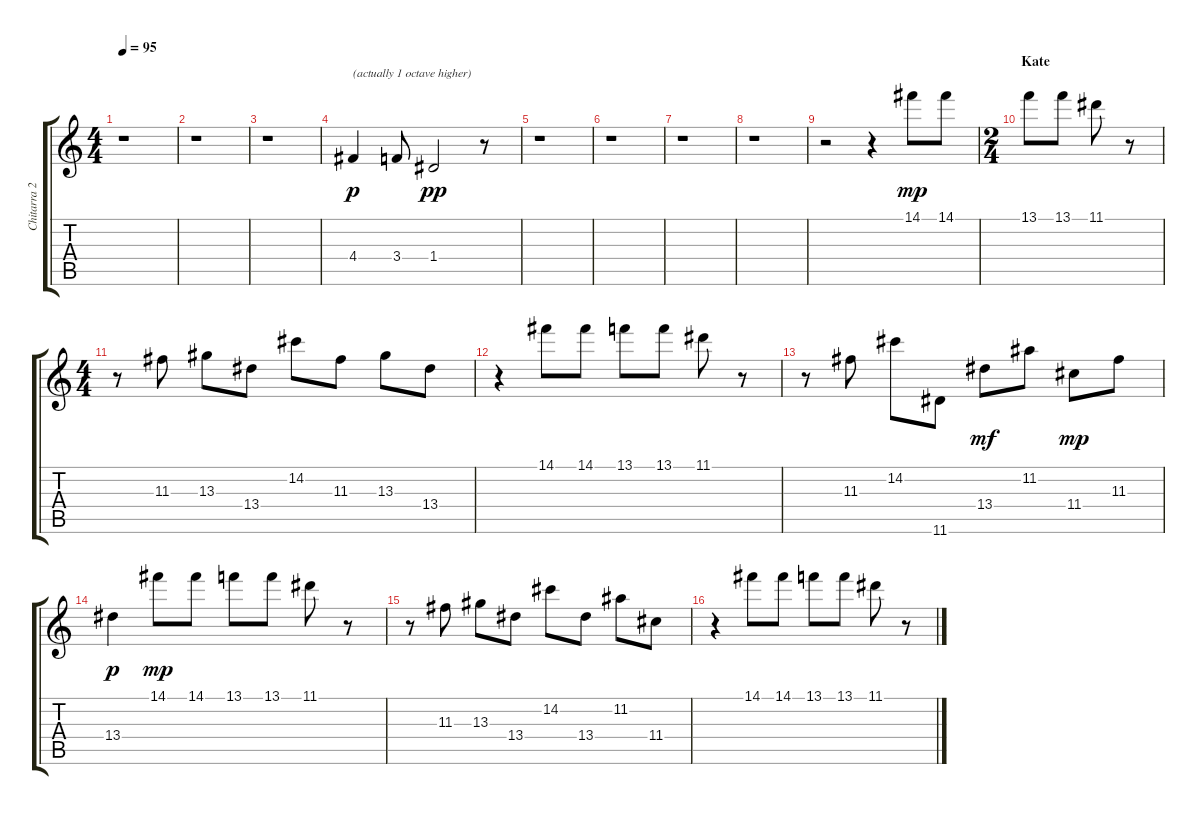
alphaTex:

\track ("Chitarra 2" "Chitarra 2") {instrument overdrivenguitar}
\staff {score tabs}
\tuning (E4 B3 G3 D3 A2 E2) {hide}
\ts (4 4)
\tempo 95
\clef g2
\ks c
r.1{dy f} |
r.1 |
r.1 |
4.4.4{txt "(actually 1 octave higher)" dy p instrument overdrivenguitar} 3.4.8 1.4.2{dy pp} r.8 |
r.1 |
r.1 |
r.1 |
r.1 |
r.2 r.4 14.1.8{dy mp} 14.1.8 |
\ts (2 4)
\section ("" "Kate")
13.1.8 13.1.8 11.1.8 r.8 |
\ts (4 4)
r.8 11.3.8 13.3.8 13.4.8 14.2.8 11.3.8 13.3.8 13.4.8 |
r.4 14.1.8 14.1.8 13.1.8 13.1.8 11.1.8 r.8 |
r.8 11.3.8 14.2.8 11.6.8 13.4.8{dy mf} 11.2.8 11.4.8{dy mp} 11.3.8 |
13.4.4{dy p} 14.1.8{dy mp} 14.1.8 13.1.8 13.1.8 11.1.8 r.8 |
r.8 11.3.8 13.3.8 13.4.8 14.2.8 13.4.8 11.2.8 11.4.8 |
r.4 14.1.8 14.1.8 13.1.8 13.1.8 11.1.8 r.8
